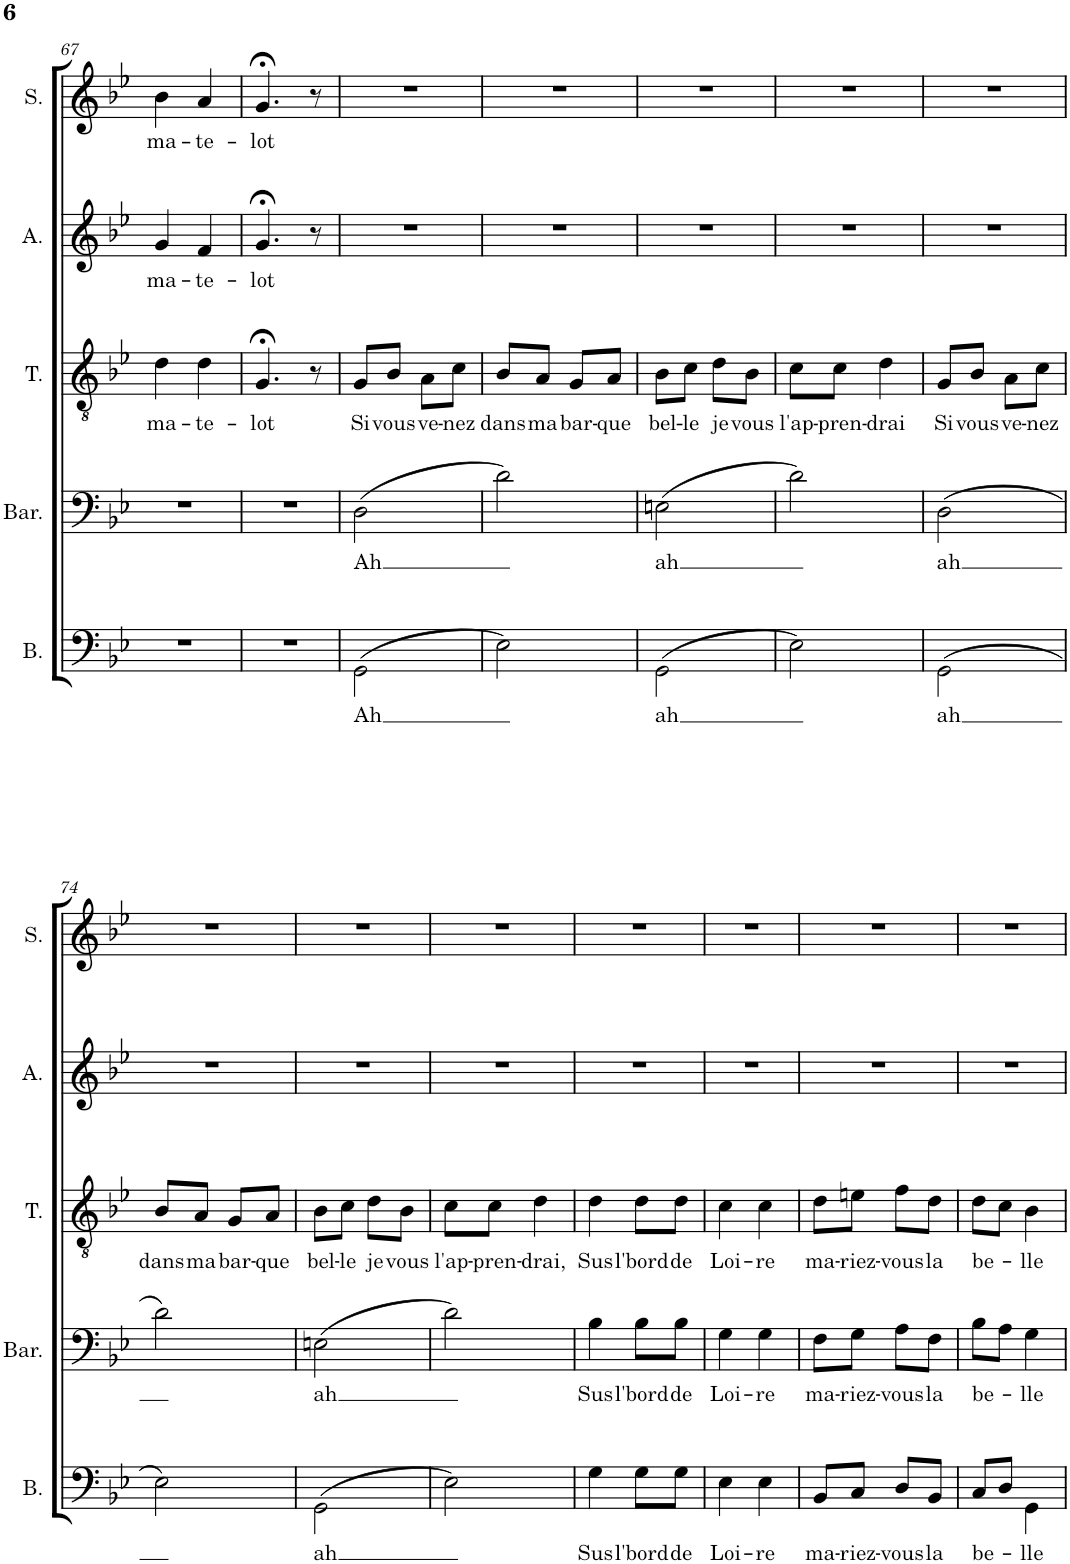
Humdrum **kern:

**kern	**text	**kern	**text	**kern	**text	**kern	**text	**kern	**text
*part5	*part5	*part4	*part4	*part3	*part3	*part2	*part2	*part1	*part1
*staff5	*staff5	*staff4	*staff4	*staff3	*staff3	*staff2	*staff2	*staff1	*staff1
*I"Bass	*	*I"Baryton	*	*I"Tenor	*	*I"Alto	*	*I"Soprano	*
*I'B.	*	*I'Bar.	*	*I'T.	*	*I'A.	*	*I'S.	*
!!LO:PB:g=z
*clefF4	*	*clefF4	*	*clefGv2	*	*clefG2	*	*clefG2	*
*k[b-e-]	*	*k[b-e-]	*	*k[b-e-]	*	*k[b-e-]	*	*k[b-e-]	*
*M2/4	*	*M2/4	*	*M2/4	*	*M2/4	*	*M2/4	*
=67	=67	=67	=67	=67	=67	=67	=67	=67	=67
!	!	!	!	!	!LO:LY:b	!	!LO:LY:b	!	!LO:LY:b
2r	.	2r	.	4d\	ma-	4g/	ma-	4b-\	ma-
!	!	!	!	!	!LO:LY:b	!	!LO:LY:b	!	!LO:LY:b
.	.	.	.	4d\	-te-	4f/	-te-	4a/	-te-
=68	=68	=68	=68	=68	=68	=68	=68	=68	=68
!	!	!	!	!	!LO:LY:b	!	!LO:LY:b	!	!LO:LY:b
2r	.	2r	.	4.G;</	-lot	4.g;</	-lot	4.g;</	-lot
.	.	.	.	8r	.	8r	.	8r	.
=69	=69	=69	=69	=69	=69	=69	=69	=69	=69
!	!LO:LY:b	!	!LO:LY:b	!	!LO:LY:b	!	!	!	!
(>2GG\	Ah	(>2D\	Ah	8G/L	Si	2r	.	2r	.
!	!	!	!	!	!LO:LY:b	!	!	!	!
.	.	.	.	8B-/J	vous	.	.	.	.
!	!	!	!	!	!LO:LY:b	!	!	!	!
.	.	.	.	8A\L	ve-	.	.	.	.
!	!	!	!	!	!LO:LY:b	!	!	!	!
.	.	.	.	8c\J	-nez	.	.	.	.
=70	=70	=70	=70	=70	=70	=70	=70	=70	=70
!	!	!	!	!	!LO:LY:b	!	!	!	!
2E-\)	.	2d\)	.	8B-/L	dans	2r	.	2r	.
!	!	!	!	!	!LO:LY:b	!	!	!	!
.	.	.	.	8A/J	ma	.	.	.	.
!	!	!	!	!	!LO:LY:b	!	!	!	!
.	.	.	.	8G/L	bar-	.	.	.	.
!	!	!	!	!	!LO:LY:b	!	!	!	!
.	.	.	.	8A/J	-que	.	.	.	.
=71	=71	=71	=71	=71	=71	=71	=71	=71	=71
!	!LO:LY:b	!	!LO:LY:b	!	!LO:LY:b	!	!	!	!
(>2GG\	ah	(>2En\	ah	8B-\L	bel-	2r	.	2r	.
!	!	!	!	!	!LO:LY:b	!	!	!	!
.	.	.	.	8c\J	-le	.	.	.	.
!	!	!	!	!	!LO:LY:b	!	!	!	!
.	.	.	.	8d\L	je	.	.	.	.
!	!	!	!	!	!LO:LY:b	!	!	!	!
.	.	.	.	8B-\J	vous	.	.	.	.
=72	=72	=72	=72	=72	=72	=72	=72	=72	=72
!	!	!	!	!	!LO:LY:b	!	!	!	!
2E-\)	.	2d\)	.	8c\L	l'ap-	2r	.	2r	.
!	!	!	!	!	!LO:LY:b	!	!	!	!
.	.	.	.	8c\J	-pren-	.	.	.	.
!	!	!	!	!	!LO:LY:b	!	!	!	!
.	.	.	.	4d\	-drai	.	.	.	.
=73	=73	=73	=73	=73	=73	=73	=73	=73	=73
!	!LO:LY:b	!	!LO:LY:b	!	!LO:LY:b	!	!	!	!
(>2GG\	ah	(>2D\	ah	8G/L	Si	2r	.	2r	.
!	!	!	!	!	!LO:LY:b	!	!	!	!
.	.	.	.	8B-/J	vous	.	.	.	.
!	!	!	!	!	!LO:LY:b	!	!	!	!
.	.	.	.	8A\L	ve-	.	.	.	.
!	!	!	!	!	!LO:LY:b	!	!	!	!
.	.	.	.	8c\J	-nez	.	.	.	.
!!LO:LB:g=z
=74	=74	=74	=74	=74	=74	=74	=74	=74	=74
!	!	!	!	!	!LO:LY:b	!	!	!	!
2E-\)	.	2d\)	.	8B-/L	dans	2r	.	2r	.
!	!	!	!	!	!LO:LY:b	!	!	!	!
.	.	.	.	8A/J	ma	.	.	.	.
!	!	!	!	!	!LO:LY:b	!	!	!	!
.	.	.	.	8G/L	bar-	.	.	.	.
!	!	!	!	!	!LO:LY:b	!	!	!	!
.	.	.	.	8A/J	-que	.	.	.	.
=75	=75	=75	=75	=75	=75	=75	=75	=75	=75
!	!LO:LY:b	!	!LO:LY:b	!	!LO:LY:b	!	!	!	!
(>2GG\	ah	(>2En\	ah	8B-\L	bel-	2r	.	2r	.
!	!	!	!	!	!LO:LY:b	!	!	!	!
.	.	.	.	8c\J	-le	.	.	.	.
!	!	!	!	!	!LO:LY:b	!	!	!	!
.	.	.	.	8d\L	je	.	.	.	.
!	!	!	!	!	!LO:LY:b	!	!	!	!
.	.	.	.	8B-\J	vous	.	.	.	.
=76	=76	=76	=76	=76	=76	=76	=76	=76	=76
!	!	!	!	!	!LO:LY:b	!	!	!	!
2E-\)	.	2d\)	.	8c\L	l'ap-	2r	.	2r	.
!	!	!	!	!	!LO:LY:b	!	!	!	!
.	.	.	.	8c\J	-pren-	.	.	.	.
!	!	!	!	!	!LO:LY:b	!	!	!	!
.	.	.	.	4d\	-drai,	.	.	.	.
=77	=77	=77	=77	=77	=77	=77	=77	=77	=77
!	!LO:LY:b	!	!LO:LY:b	!	!LO:LY:b	!	!	!	!
4G\	Sus	4B-\	Sus	4d\	Sus	2r	.	2r	.
!	!LO:LY:b	!	!LO:LY:b	!	!LO:LY:b	!	!	!	!
8G\L	l'bord	8B-\L	l'bord	8d\L	l'bord	.	.	.	.
!	!LO:LY:b	!	!LO:LY:b	!	!LO:LY:b	!	!	!	!
8G\J	de	8B-\J	de	8d\J	de	.	.	.	.
=78	=78	=78	=78	=78	=78	=78	=78	=78	=78
!	!LO:LY:b	!	!LO:LY:b	!	!LO:LY:b	!	!	!	!
4E-\	Loi-	4G\	Loi-	4c\	Loi-	2r	.	2r	.
!	!LO:LY:b	!	!LO:LY:b	!	!LO:LY:b	!	!	!	!
4E-\	-re	4G\	-re	4c\	-re	.	.	.	.
=79	=79	=79	=79	=79	=79	=79	=79	=79	=79
!	!LO:LY:b	!	!LO:LY:b	!	!LO:LY:b	!	!	!	!
8BB-/L	ma-	8F\L	ma-	8d\L	ma-	2r	.	2r	.
!	!LO:LY:b	!	!LO:LY:b	!	!LO:LY:b	!	!	!	!
8C/J	-riez-	8G\J	-riez-	8en\J	-riez-	.	.	.	.
!	!LO:LY:b	!	!LO:LY:b	!	!LO:LY:b	!	!	!	!
8D/L	-vous	8A\L	-vous	8f\L	-vous	.	.	.	.
!	!LO:LY:b	!	!LO:LY:b	!	!LO:LY:b	!	!	!	!
8BB-/J	la	8F\J	la	8d\J	la	.	.	.	.
=80	=80	=80	=80	=80	=80	=80	=80	=80	=80
!	!LO:LY:b	!	!LO:LY:b	!	!LO:LY:b	!	!	!	!
8C/L	be-	8B-\L	be-	8d\L	be-	2r	.	2r	.
8D/J	.	8A\J	.	8c\J	.	.	.	.	.
!	!LO:LY:b	!	!LO:LY:b	!	!LO:LY:b	!	!	!	!
4GG\	-lle	4G\	-lle	4B-\	-lle	.	.	.	.
=	=	=	=	=	=	=	=	=	=
*-	*-	*-	*-	*-	*-	*-	*-	*-	*-
